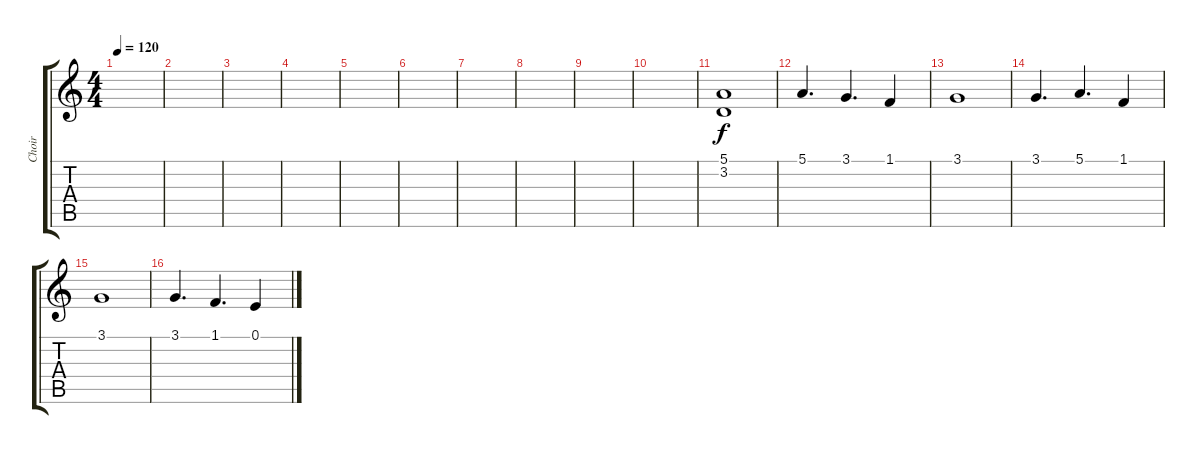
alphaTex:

\track ("Choir" "Choir") {instrument choiraahs}
\staff {score tabs}
\tuning (E4 B3 G3 D3 A2 E2) {hide}
\ts (4 4)
\tempo 120
\clef g2
\ks c
|
|
|
|
|
|
|
|
|
|
(5.1 3.2).1 |
5.1.4{d} 3.1.4{d} 1.1.4 |
3.1.1 |
3.1.4{d} 5.1.4{d} 1.1.4 |
3.1.1 |
3.1.4{d} 1.1.4{d} 0.1.4
